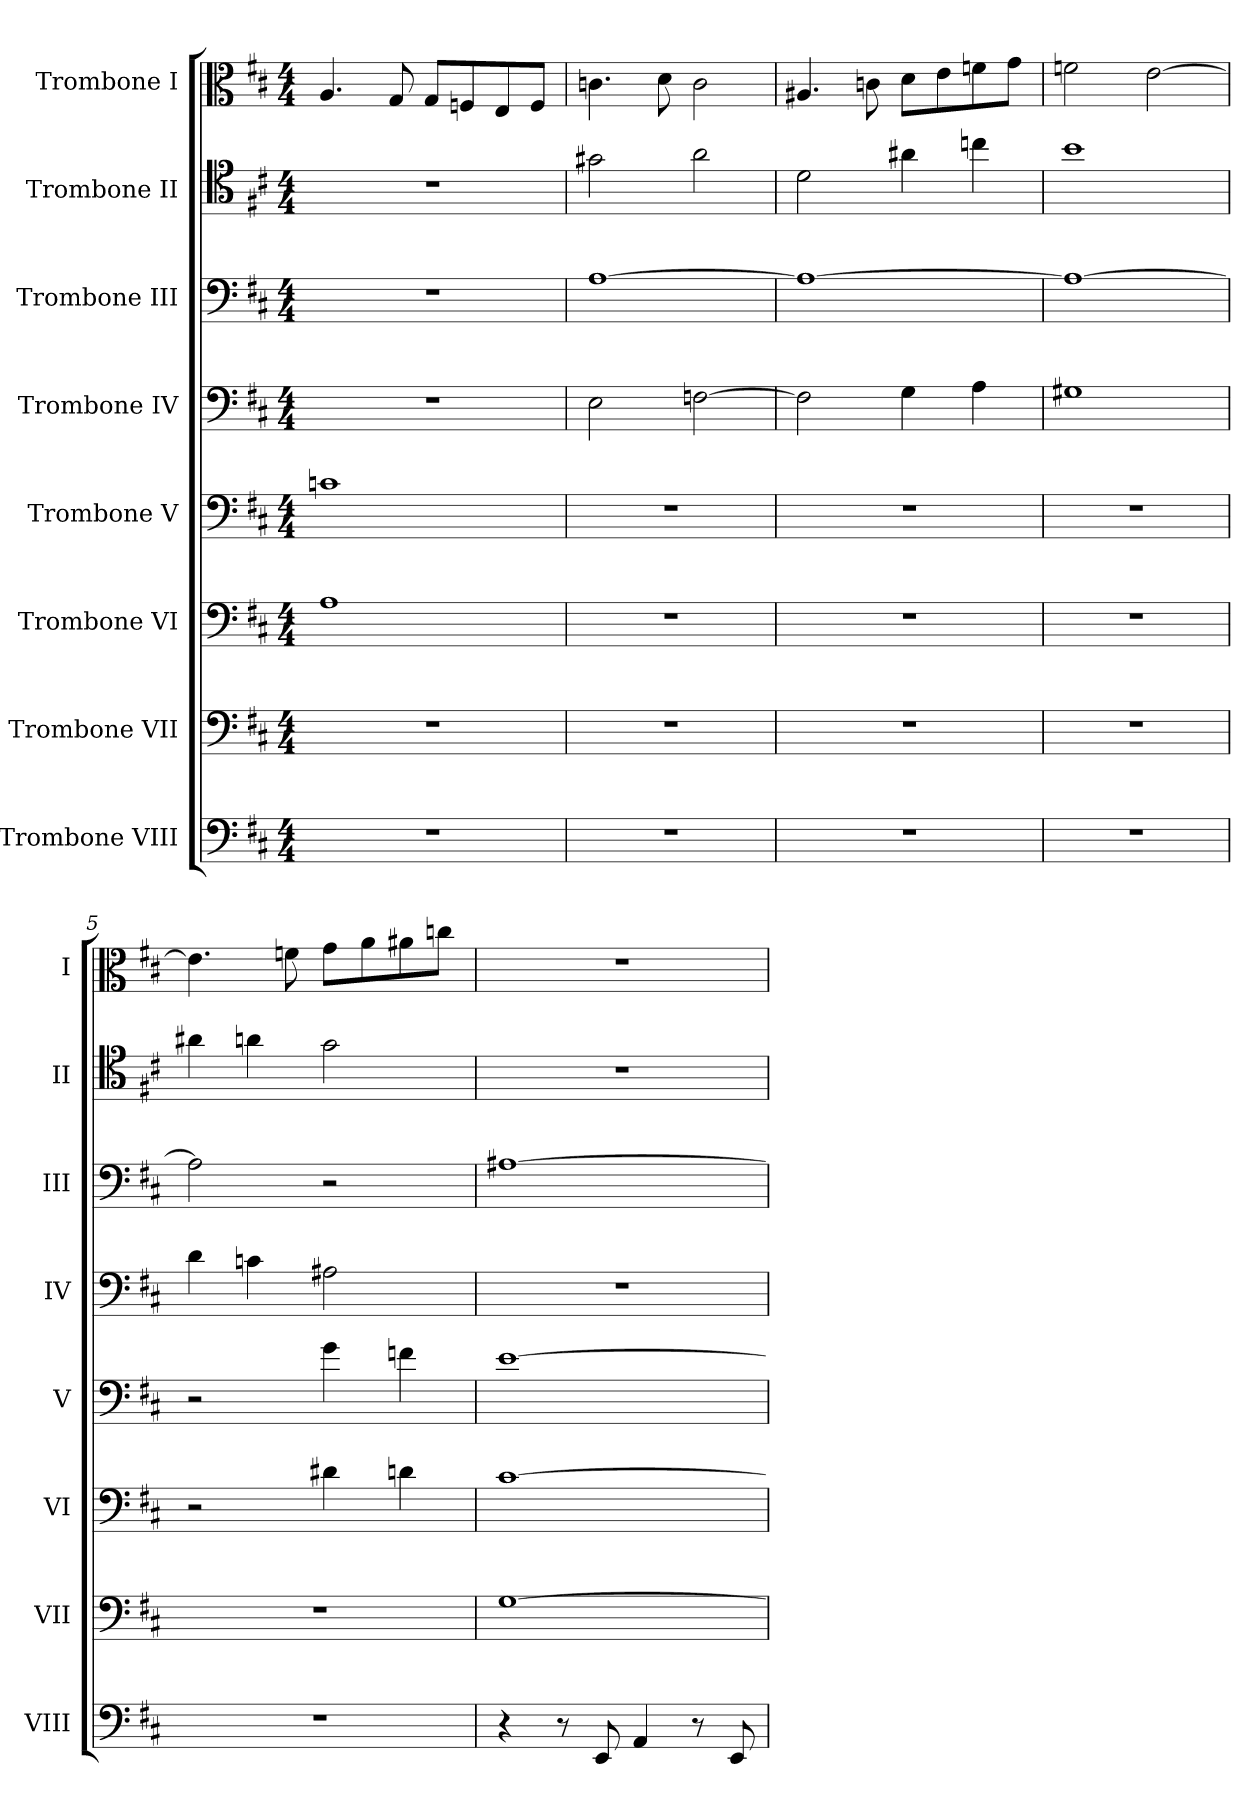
**kern	**kern	**kern	**kern	**kern	**kern	**kern	**kern
*part8	*part7	*part6	*part5	*part4	*part3	*part2	*part1
*staff8	*staff7	*staff6	*staff5	*staff4	*staff3	*staff2	*staff1
*I"Trombone VIII	*I"Trombone VII	*I"Trombone VI	*I"Trombone V	*I"Trombone IV	*I"Trombone III	*I"Trombone II	*I"Trombone I
*I'VIII	*I'VII	*I'VI	*I'V	*I'IV	*I'III	*I'II	*I'I
*clefF4	*clefF4	*clefF4	*clefF4	*clefF4	*clefF4	*clefC4	*clefC3
*k[f#c#]	*k[f#c#]	*k[f#c#]	*k[f#c#]	*k[f#c#]	*k[f#c#]	*k[f#c#]	*k[f#c#]
*M4/4	*M4/4	*M4/4	*M4/4	*M4/4	*M4/4	*M4/4	*M4/4
*MM45	*MM45	*MM45	*MM45	*MM45	*MM45	*MM45	*MM45
=1	=1	=1	=1	=1	=1	=1	=1
1r	1r	1A	1cn	1r	1r	1r	4.A/
.	.	.	.	.	.	.	8G/
.	.	.	.	.	.	.	8G/L
.	.	.	.	.	.	.	8Fn/
.	.	.	.	.	.	.	8E/
.	.	.	.	.	.	.	8F/J
=2	=2	=2	=2	=2	=2	=2	=2
1r	1r	1r	1r	2E\	[1A	2g#X\	4.cn\
.	.	.	.	.	.	.	8d\
.	.	.	.	[2Fn\	.	2a\	2c\
=3	=3	=3	=3	=3	=3	=3	=3
1r	1r	1r	1r	2F\]	1A_	2d\	4.A#X/
.	.	.	.	.	.	.	8cn\
.	.	.	.	4G\	.	4a#X\	8d\L
.	.	.	.	.	.	.	8e\
*	*	*	*	*	*	*	*MM40
.	.	.	.	4A\	.	4ccn\	8fn\
.	.	.	.	.	.	.	8g\J
=4	=4	=4	=4	=4	=4	=4	=4
1r	1r	1r	1r	1G#X	1A_	1b	2fn\
.	.	.	.	.	.	.	[2e\
=5	=5	=5	=5	=5	=5	=5	=5
1r	1r	2r	2r	4d\	2A\]	4a#X\	4.e\]
.	.	.	.	4cn\	.	4an\	.
.	.	.	.	.	.	.	8fn\
.	.	4d#X\	4g\	2A#X\	2r	2g\	8g\L
.	.	.	.	.	.	.	8a\
*	*	*	*	*	*	*	*MM35
.	.	4dn\	4fn\	.	.	.	8a#X\
*	*	*	*	*	*	*	*MM30
.	.	.	.	.	.	.	8ccn\J
=6	=6	=6	=6	=6	=6	=6	=6
*	*	*	*	*	*	*	*MM30
4r	[1G	[1c#	[1e	1r	[1A#X	1r	1r
8r	.	.	.	.	.	.	.
8EE/	.	.	.	.	.	.	.
4AA/	.	.	.	.	.	.	.
8r	.	.	.	.	.	.	.
8EE/	.	.	.	.	.	.	.
=	=	=	=	=	=	=	=
*-	*-	*-	*-	*-	*-	*-	*-
